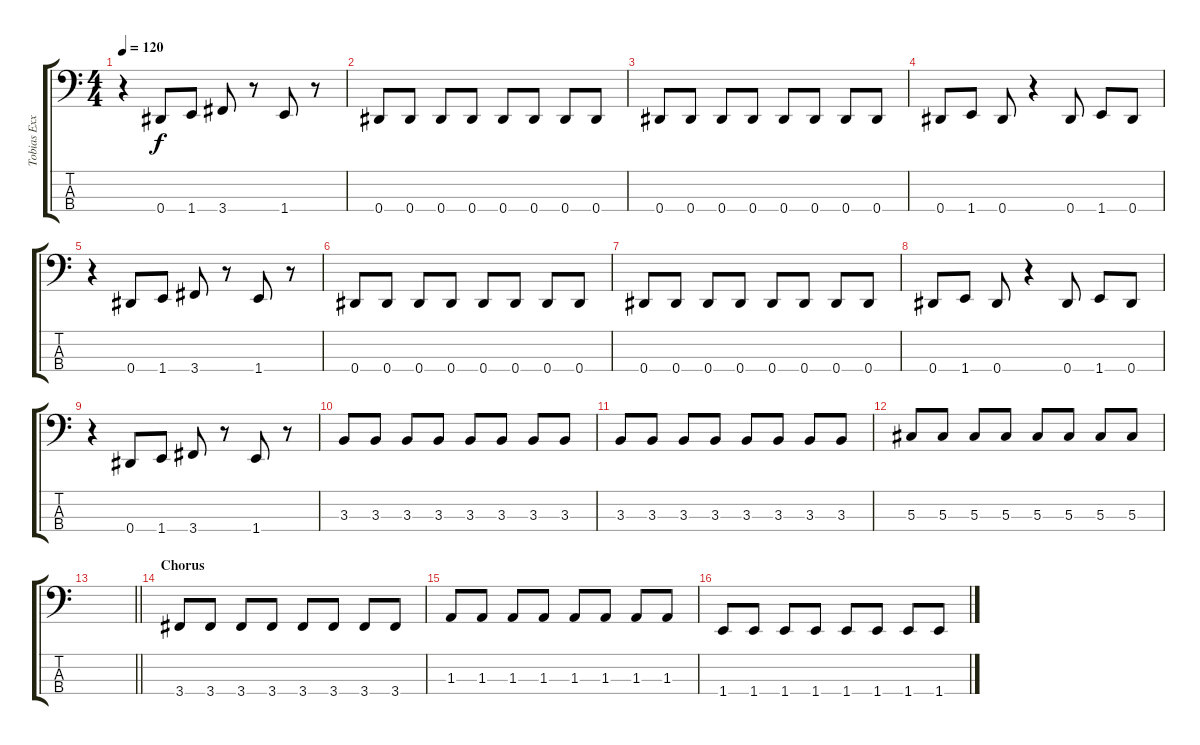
\track ("Tobias Exxel (Bass)" "Tobias Exx") {instrument electricbasspick}
\staff {score tabs}
\tuning (Gb2 Db2 Ab1 Eb1) {hide}
\ts (4 4)
\tempo 120
\clef f4
\ks c
r.4{dy f} 0.4.8 1.4.8 3.4.8 r.8 1.4.8 r.8 |
0.4.8 0.4.8 0.4.8 0.4.8 0.4.8 0.4.8 0.4.8 0.4.8 |
0.4.8 0.4.8 0.4.8 0.4.8 0.4.8 0.4.8 0.4.8 0.4.8 |
0.4.8 1.4.8 0.4.8 r.4 0.4.8 1.4.8 0.4.8 |
r.4 0.4.8 1.4.8 3.4.8 r.8 1.4.8 r.8 |
0.4.8 0.4.8 0.4.8 0.4.8 0.4.8 0.4.8 0.4.8 0.4.8 |
0.4.8 0.4.8 0.4.8 0.4.8 0.4.8 0.4.8 0.4.8 0.4.8 |
0.4.8 1.4.8 0.4.8 r.4 0.4.8 1.4.8 0.4.8 |
r.4 0.4.8 1.4.8 3.4.8 r.8 1.4.8 r.8 |
3.3.8 3.3.8 3.3.8 3.3.8 3.3.8 3.3.8 3.3.8 3.3.8 |
3.3.8 3.3.8 3.3.8 3.3.8 3.3.8 3.3.8 3.3.8 3.3.8 |
5.3.8 5.3.8 5.3.8 5.3.8 5.3.8 5.3.8 5.3.8 5.3.8 |
\barLineRight lightlight
|
\section ("" "Chorus")
3.4.8 3.4.8 3.4.8 3.4.8 3.4.8 3.4.8 3.4.8 3.4.8 |
1.3.8 1.3.8 1.3.8 1.3.8 1.3.8 1.3.8 1.3.8 1.3.8 |
1.4.8 1.4.8 1.4.8 1.4.8 1.4.8 1.4.8 1.4.8 1.4.8
